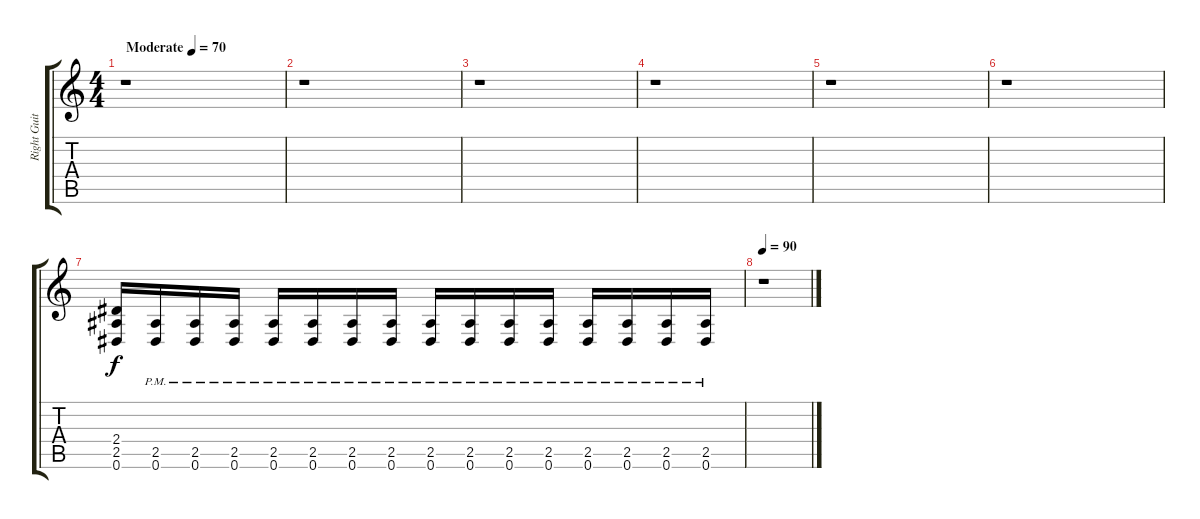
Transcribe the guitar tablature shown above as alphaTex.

\track ("Right Guitar" "Right Guit") {instrument distortionguitar}
\staff {score tabs}
\tuning (Eb4 Bb3 Gb3 Db3 Ab2 Eb2) {hide}
\ts (4 4)
\tempo (70 "Moderate")
\clef g2
\ks c
r.1{dy f instrument distortionguitar} |
r.1 |
r.1 |
r.1 |
r.1 |
r.1 |
(2.4 2.5 0.6).16 (2.5{pm} 0.6{pm}).16 (2.5{pm} 0.6{pm}).16 (2.5{pm} 0.6{pm}).16 (2.5{pm} 0.6{pm}).16 (2.5{pm} 0.6{pm}).16 (2.5{pm} 0.6{pm}).16 (2.5{pm} 0.6{pm}).16 (2.5{pm} 0.6{pm}).16 (2.5{pm} 0.6{pm}).16 (2.5{pm} 0.6{pm}).16 (2.5{pm} 0.6{pm}).16 (2.5{pm} 0.6{pm}).16 (2.5{pm} 0.6{pm}).16 (2.5{pm} 0.6{pm}).16 (2.5{pm} 0.6{pm}).16 |
\tempo 90
r.1
